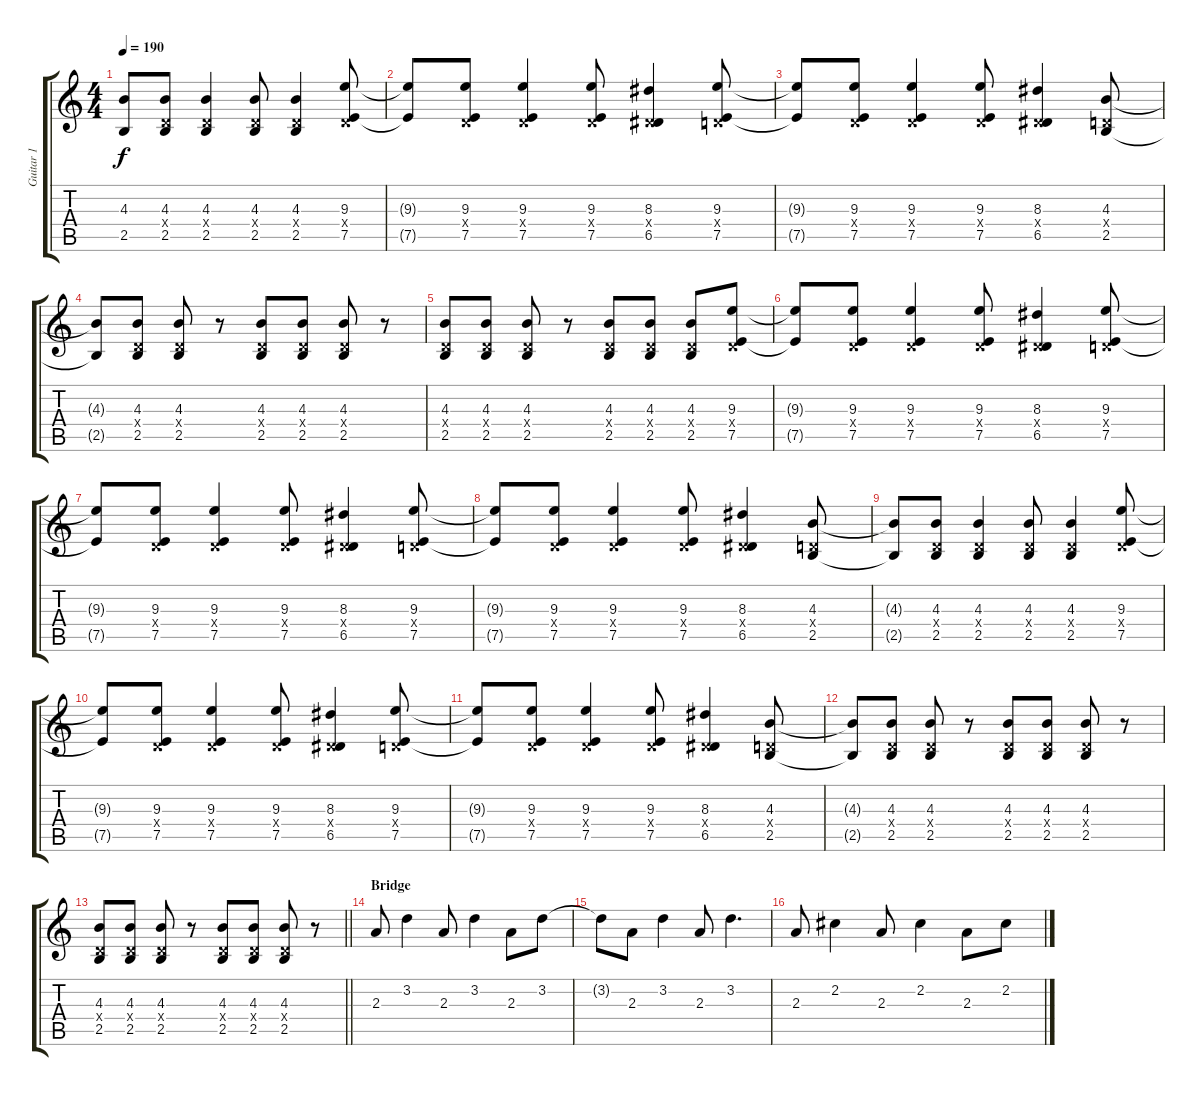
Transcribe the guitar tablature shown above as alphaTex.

\track ("Guitar 1" "Guitar 1") {instrument distortionguitar}
\staff {score tabs}
\tuning (E4 B3 G3 D3 A2 E2) {hide}
\ts (4 4)
\tempo 190
\clef g2
\ks c
(4.3{t} 2.5{t}).8{dy f} (4.3 0.4{x} 2.5).8 (4.3 0.4{x} 2.5).4 (4.3 0.4{x} 2.5).8 (4.3 0.4{x} 2.5).4 (9.3 0.4{x} 7.5).8 |
(9.3{t} 7.5{t}).8 (9.3 0.4{x} 7.5).8 (9.3 0.4{x} 7.5).4 (9.3 0.4{x} 7.5).8 (8.3 0.4{x} 6.5).4 (9.3 0.4{x} 7.5).8 |
(9.3{t} 7.5{t}).8 (9.3 0.4{x} 7.5).8 (9.3 0.4{x} 7.5).4 (9.3 0.4{x} 7.5).8 (8.3 0.4{x} 6.5).4 (4.3 0.4{x} 2.5).8 |
(4.3{t} 2.5{t}).8 (4.3 0.4{x} 2.5).8 (4.3 0.4{x} 2.5).8 r.8 (4.3 0.4{x} 2.5).8 (4.3 0.4{x} 2.5).8 (4.3 0.4{x} 2.5).8 r.8 |
(4.3 0.4{x} 2.5).8 (4.3 0.4{x} 2.5).8 (4.3 0.4{x} 2.5).8 r.8 (4.3 0.4{x} 2.5).8 (4.3 0.4{x} 2.5).8 (4.3 0.4{x} 2.5).8 (9.3 0.4{x} 7.5).8 |
(9.3{t} 7.5{t}).8 (9.3 0.4{x} 7.5).8 (9.3 0.4{x} 7.5).4 (9.3 0.4{x} 7.5).8 (8.3 0.4{x} 6.5).4 (9.3 0.4{x} 7.5).8 |
(9.3{t} 7.5{t}).8 (9.3 0.4{x} 7.5).8 (9.3 0.4{x} 7.5).4 (9.3 0.4{x} 7.5).8 (8.3 0.4{x} 6.5).4 (9.3 0.4{x} 7.5).8 |
(9.3{t} 7.5{t}).8 (9.3 0.4{x} 7.5).8 (9.3 0.4{x} 7.5).4 (9.3 0.4{x} 7.5).8 (8.3 0.4{x} 6.5).4 (4.3 0.4{x} 2.5).8 |
(4.3{t} 2.5{t}).8 (4.3 0.4{x} 2.5).8 (4.3 0.4{x} 2.5).4 (4.3 0.4{x} 2.5).8 (4.3 0.4{x} 2.5).4 (9.3 0.4{x} 7.5).8 |
(9.3{t} 7.5{t}).8 (9.3 0.4{x} 7.5).8 (9.3 0.4{x} 7.5).4 (9.3 0.4{x} 7.5).8 (8.3 0.4{x} 6.5).4 (9.3 0.4{x} 7.5).8 |
(9.3{t} 7.5{t}).8 (9.3 0.4{x} 7.5).8 (9.3 0.4{x} 7.5).4 (9.3 0.4{x} 7.5).8 (8.3 0.4{x} 6.5).4 (4.3 0.4{x} 2.5).8 |
(4.3{t} 2.5{t}).8 (4.3 0.4{x} 2.5).8 (4.3 0.4{x} 2.5).8 r.8 (4.3 0.4{x} 2.5).8 (4.3 0.4{x} 2.5).8 (4.3 0.4{x} 2.5).8 r.8 |
\barLineRight lightlight
(4.3 0.4{x} 2.5).8 (4.3 0.4{x} 2.5).8 (4.3 0.4{x} 2.5).8 r.8 (4.3 0.4{x} 2.5).8 (4.3 0.4{x} 2.5).8 (4.3 0.4{x} 2.5).8 r.8 |
\section ("" "Bridge")
2.3.8{balance 8 instrument electricguitarclean} 3.2.4 2.3.8 3.2.4 2.3.8 3.2.8 |
3.2{t}.8 2.3.8 3.2.4 2.3.8 3.2.4{d} |
2.3.8 2.2.4 2.3.8 2.2.4 2.3.8 2.2.8
